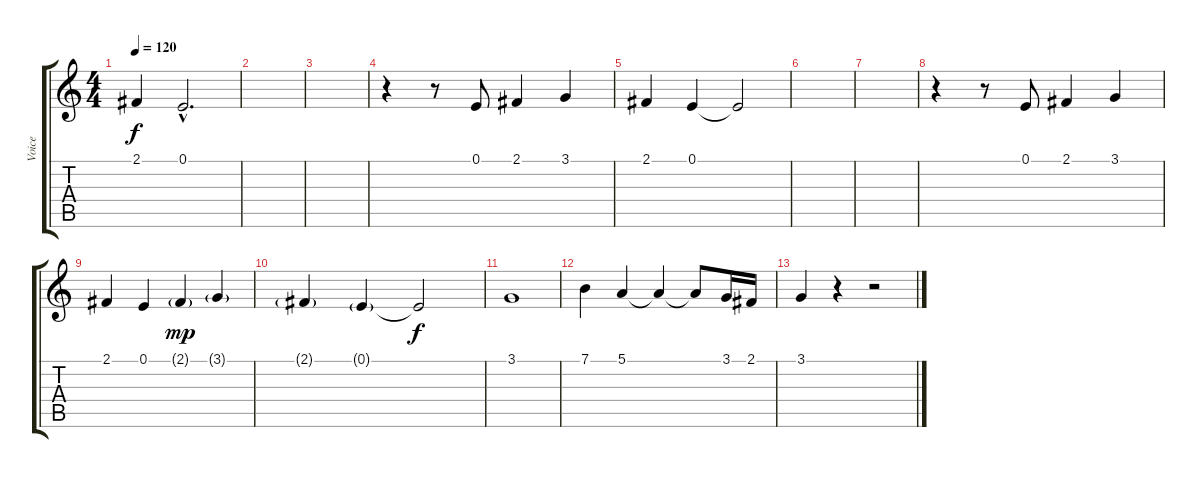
\track ("Voice" "Voice") {instrument lead6voice}
\staff {score tabs}
\tuning (E4 B3 G3 D3 A2 E2) {hide}
\ts (4 4)
\tempo 120
\clef g2
\ks c
2.1.4{dy f} 0.1{hac}.2{d} |
|
|
r.4 r.8 0.1.8 2.1.4 3.1.4 |
2.1.4 0.1.4 0.1{t}.2 |
|
|
r.4 r.8 0.1.8 2.1.4 3.1.4 |
2.1.4 0.1.4 2.1{g}.4{dy mp} 3.1{g}.4 |
2.1{g}.4 0.1{g}.4 0.1{t}.2{dy f} |
3.1.1 |
7.1.4 5.1.4 5.1{t}.4 5.1{t}.8 3.1.16 2.1.16 |
3.1.4 r.4 r.2
